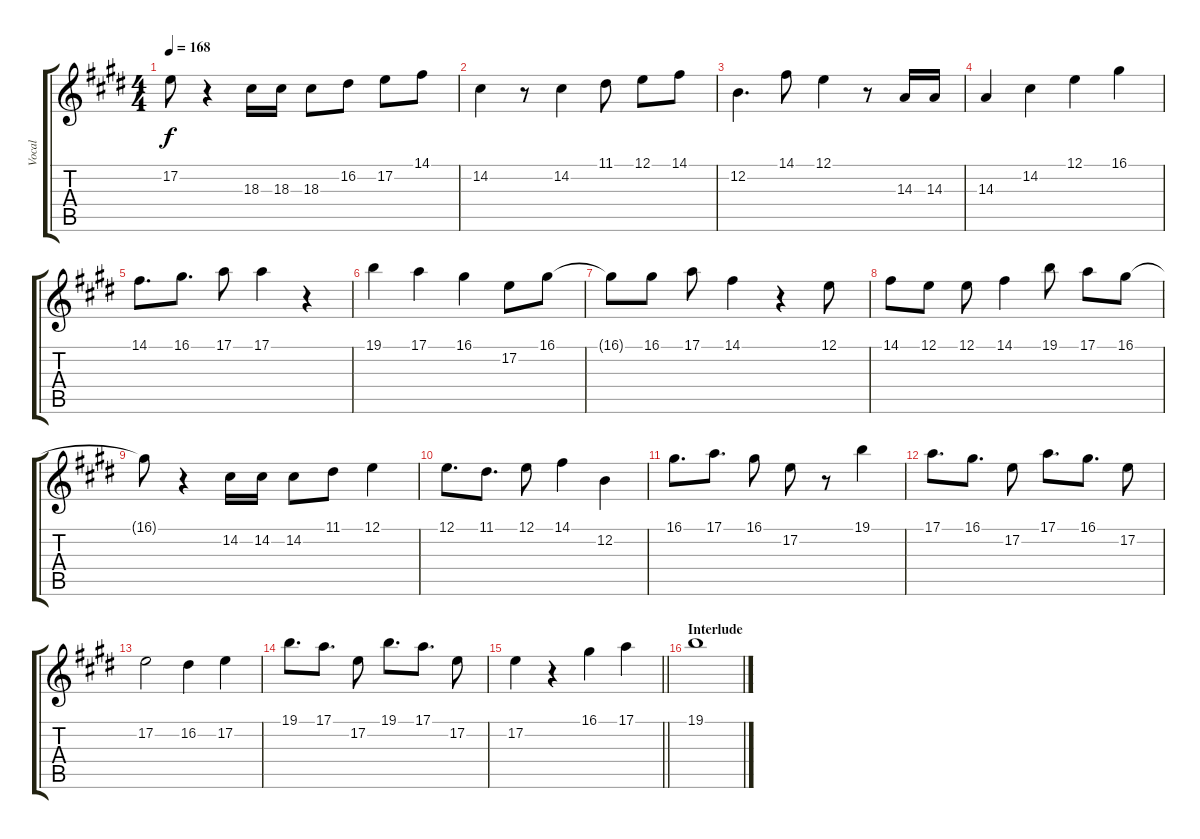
\track ("Vocal" "Vocal") {instrument altosax}
\staff {score tabs}
\tuning (E4 B3 G3 D3 A2 E2) {hide}
\ts (4 4)
\tempo 168
\clef g2
\ks e
17.2{t}.8{dy f} r.4 18.3.16 18.3.16 18.3.8 16.2.8 17.2.8 14.1.8 |
14.2.4 r.8 14.2.4 11.1.8 12.1.8 14.1.8 |
12.2.4{d} 14.1.8 12.1.4 r.8 14.3.16 14.3.16 |
14.3.4 14.2.4 12.1.4 16.1.4 |
14.1.8{d} 16.1.8{d} 17.1.8 17.1.4 r.4 |
19.1.4 17.1.4 16.1.4 17.2.8 16.1.8 |
16.1{t}.8 16.1.8 17.1.8 14.1.4 r.4 12.1.8 |
14.1.8 12.1.8 12.1.8 14.1.4 19.1.8 17.1.8 16.1.8 |
16.1{t}.8 r.4 14.2.16 14.2.16 14.2.8 11.1.8 12.1.4 |
12.1.8{d} 11.1.8{d} 12.1.8 14.1.4 12.2.4 |
16.1.8{d} 17.1.8{d} 16.1.8 17.2.8 r.8 19.1.4 |
17.1.8{d} 16.1.8{d} 17.2.8 17.1.8{d} 16.1.8{d} 17.2.8 |
17.2.2 16.2.4 17.2.4 |
19.1.8{d} 17.1.8{d} 17.2.8 19.1.8{d} 17.1.8{d} 17.2.8 |
\barLineRight lightlight
17.2.4 r.4 16.1.4 17.1.4 |
\section ("" "Interlude")
19.1.1
